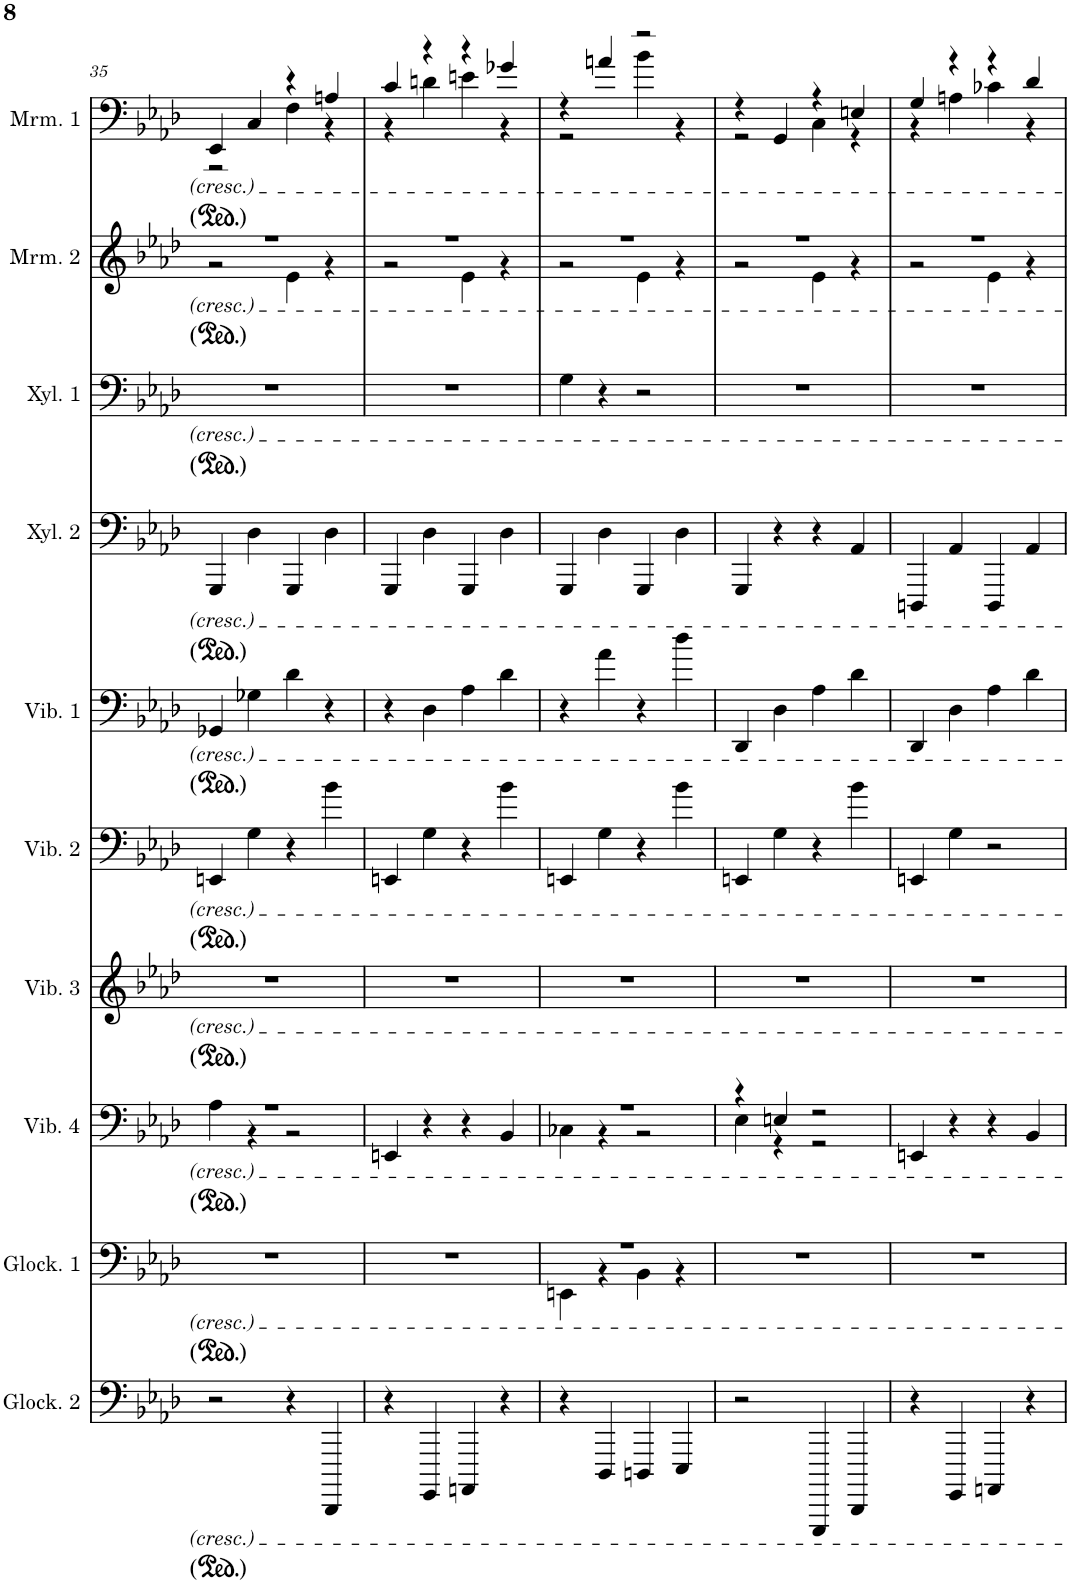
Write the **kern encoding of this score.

**kern	**kern	**kern	**kern	**kern	**kern	**kern	**kern	**kern	**kern
*part10	*part9	*part8	*part7	*part6	*part5	*part4	*part3	*part2	*part1
*staff10	*staff9	*staff8	*staff7	*staff6	*staff5	*staff4	*staff3	*staff2	*staff1
*I"Glockenspiel 2	*I"Glockenspiel 1	*I"Vibraphone 4	*I"Vibraphone 3	*I"Vibraphone 2	*I"Vibraphone 1	*I"Xylophone 2	*I"Xylophone 1	*I"Marimba 2	*I"Marimba 1
*I'Glock. 2	*I'Glock. 1	*I'Vib. 4	*I'Vib. 3	*I'Vib. 2	*I'Vib. 1	*I'Xyl. 2	*I'Xyl. 1	*I'Mrm. 2	*I'Mrm. 1
!!LO:PB:g=z
*clefF4	*clefF4	*clefF4	*clefG2	*clefF4	*clefF4	*clefF4	*clefF4	*clefG2	*clefF4
*Trd-14c-24	*Trd-14c-24	*	*	*	*	*Trd-7c-12	*Trd-7c-12	*	*
*k[b-e-a-d-]	*k[b-e-a-d-]	*k[b-e-a-d-]	*k[b-e-a-d-]	*k[b-e-a-d-]	*k[b-e-a-d-]	*k[b-e-a-d-]	*k[b-e-a-d-]	*k[b-e-a-d-]	*k[b-e-a-d-]
*M4/4	*M4/4	*M4/4	*M4/4	*M4/4	*M4/4	*M4/4	*M4/4	*M4/4	*M4/4
=35	=35	=35	=35	=35	=35	=35	=35	=35	=35
*	*	*^	*	*	*	*	*	*^	*^
2r	1r	1r	4A-\	1r	4EEn/	4GG-X/	4GGG/	1r	1r	2r	4EE-/	2r
.	.	.	4r	.	4G\	4G-X\	4D-\	.	.	.	4C/	.
4r	.	.	2r	.	4r	4d-\	4GGG/	.	.	4e-\	4r	4F\
4DDDD-/	.	.	.	.	4b-\	4r	4D-\	.	.	4r	4An/	4r
*	*	*v	*v	*	*	*	*	*	*	*	*	*
=36	=36	=36	=36	=36	=36	=36	=36	=36	=36	=36	=36
4r	1r	4EEn/	1r	4EEn/	4r	4GGG/	1r	1r	2r	4c/	4r
4GGGG/	.	4r	.	4G\	4D-\	4D-\	.	.	.	4r	4dn\
4AAAAn/	.	4r	.	4r	4A-\	4GGG/	.	.	4e-\	4r	4en\
4r	.	4BB-/	.	4b-\	4d-\	4D-\	.	.	4r	4g-X/	4r
=37	=37	=37	=37	=37	=37	=37	=37	=37	=37	=37	=37
*	*^	*^	*	*	*	*	*	*	*	*	*
4r	1r	4EEn\	1r	4C-X\	1r	4EEn/	4r	4GGG/	4G\	1r	2r	4r	2r
4DDD-/	.	4r	.	4r	.	4G\	4a-\	4D-\	4r	.	.	4an/	.
4DDDn/	.	4BB-\	.	2r	.	4r	4r	4GGG/	2r	.	4e-\	2r	4b-\
4EEE-/	.	4r	.	.	.	4b-\	4dd-\	4D-\	.	.	4r	.	4r
*	*v	*v	*	*	*	*	*	*	*	*	*	*	*
=38	=38	=38	=38	=38	=38	=38	=38	=38	=38	=38	=38	=38
2r	1r	4r	4E-\	1r	4EEn/	4DD-/	4GGG/	1r	1r	2r	4r	2r
.	.	4En/	4r	.	4G\	4D-\	4r	.	.	.	4GG/	.
4GGGGG/	.	2r	2r	.	4r	4A-\	4r	.	.	4e-\	4r	4C\
4DDDD-/	.	.	.	.	4b-\	4d-\	4AA-/	.	.	4r	4En/	4r
*	*	*v	*v	*	*	*	*	*	*	*	*	*
=39	=39	=39	=39	=39	=39	=39	=39	=39	=39	=39	=39
4r	1r	4EEn/	1r	4EEn/	4DD-/	4DDDn/	1r	1r	2r	4G/	4r
4GGGG/	.	4r	.	4G\	4D-\	4AA-/	.	.	.	4r	4An\
4AAAAn/	.	4r	.	2r	4A-\	4DDD/	.	.	4e-\	4r	4c-X\
4r	.	4BB-/	.	.	4d-\	4AA-/	.	.	4r	4d-/	4r
*	*	*	*	*	*	*	*	*v	*v	*	*
*	*	*	*	*	*	*	*	*	*v	*v
=	=	=	=	=	=	=	=	=	=
*-	*-	*-	*-	*-	*-	*-	*-	*-	*-
